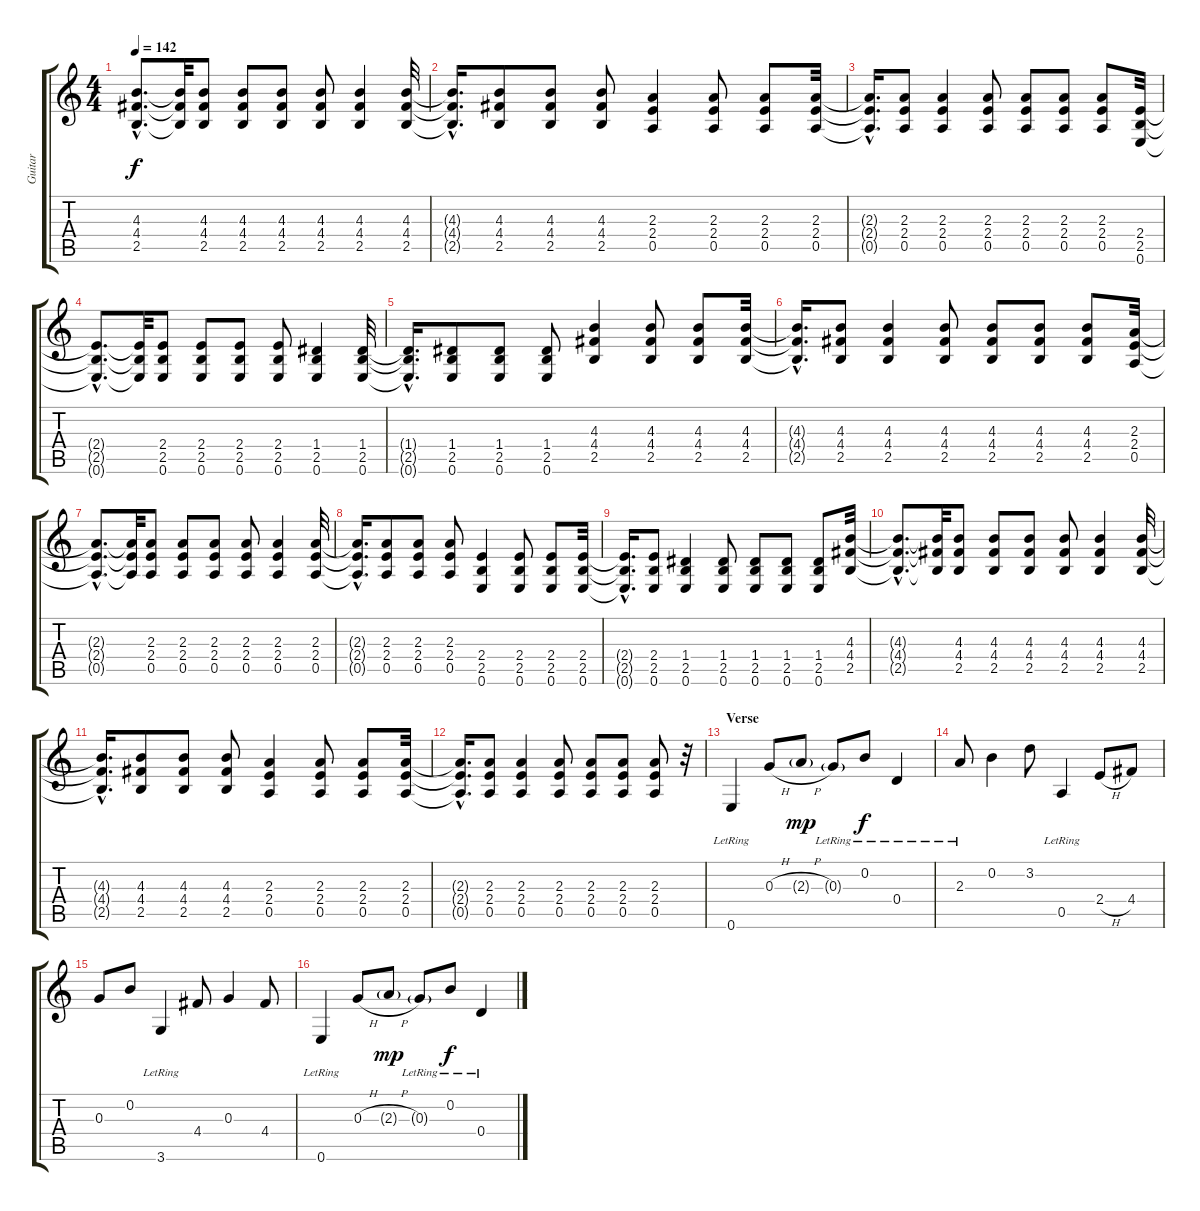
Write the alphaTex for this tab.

\track ("Guitar" "Guitar") {instrument acousticguitarnylon}
\staff {score tabs}
\tuning (E4 B3 G3 D3 A2 E2) {hide}
\ts (4 4)
\tempo 142
\clef g2
\ks c
(4.3{hac t} 4.4{hac t} 2.5{hac t}).8{d dy f} (4.3{t} 4.4{t} 2.5{t}).32 (4.3 4.4 2.5).8 (4.3 4.4 2.5).8 (4.3 4.4 2.5).8 (4.3 4.4 2.5).8 (4.3 4.4 2.5).4 (4.3 4.4 2.5).32 |
(4.3{hac t} 4.4{hac t} 2.5{hac t}).16{d} (4.3 4.4 2.5).8 (4.3 4.4 2.5).8 (4.3 4.4 2.5).8 (2.3 2.4 0.5).4 (2.3 2.4 0.5).8 (2.3 2.4 0.5).8 (2.3 2.4 0.5).32 |
(2.3{hac t} 2.4{hac t} 0.5{hac t}).16{d} (2.3 2.4 0.5).8 (2.3 2.4 0.5).4 (2.3 2.4 0.5).8 (2.3 2.4 0.5).8 (2.3 2.4 0.5).8 (2.3 2.4 0.5).8 (2.4 2.5 0.6).32 |
(2.4{hac t} 2.5{hac t} 0.6{hac t}).8{d} (2.4{t} 2.5{t} 0.6{t}).32 (2.4 2.5 0.6).8 (2.4 2.5 0.6).8 (2.4 2.5 0.6).8 (2.4 2.5 0.6).8 (1.4 2.5 0.6).4 (1.4 2.5 0.6).32 |
(1.4{hac t} 2.5{hac t} 0.6{hac t}).16{d} (1.4 2.5 0.6).8 (1.4 2.5 0.6).8 (1.4 2.5 0.6).8 (4.3 4.4 2.5).4 (4.3 4.4 2.5).8 (4.3 4.4 2.5).8 (4.3 4.4 2.5).32 |
(4.3{hac t} 4.4{hac t} 2.5{hac t}).16{d} (4.3 4.4 2.5).8 (4.3 4.4 2.5).4 (4.3 4.4 2.5).8 (4.3 4.4 2.5).8 (4.3 4.4 2.5).8 (4.3 4.4 2.5).8 (2.3 2.4 0.5).32 |
(2.3{hac t} 2.4{hac t} 0.5{hac t}).8{d} (2.3{t} 2.4{t} 0.5{t}).32 (2.3 2.4 0.5).8 (2.3 2.4 0.5).8 (2.3 2.4 0.5).8 (2.3 2.4 0.5).8 (2.3 2.4 0.5).4 (2.3 2.4 0.5).32 |
(2.3{hac t} 2.4{hac t} 0.5{hac t}).16{d} (2.3 2.4 0.5).8 (2.3 2.4 0.5).8 (2.3 2.4 0.5).8 (2.4 2.5 0.6).4 (2.4 2.5 0.6).8 (2.4 2.5 0.6).8 (2.4 2.5 0.6).32 |
(2.4{hac t} 2.5{hac t} 0.6{hac t}).16{d} (2.4 2.5 0.6).8 (1.4 2.5 0.6).4 (1.4 2.5 0.6).8 (1.4 2.5 0.6).8 (1.4 2.5 0.6).8 (1.4 2.5 0.6).8 (4.3 4.4 2.5).32 |
(4.3{hac t} 4.4{hac t} 2.5{hac t}).8{d} (4.3{t} 4.4{t} 2.5{t}).32 (4.3 4.4 2.5).8 (4.3 4.4 2.5).8 (4.3 4.4 2.5).8 (4.3 4.4 2.5).8 (4.3 4.4 2.5).4 (4.3 4.4 2.5).32 |
(4.3{hac t} 4.4{hac t} 2.5{hac t}).16{d} (4.3 4.4 2.5).8 (4.3 4.4 2.5).8 (4.3 4.4 2.5).8 (2.3 2.4 0.5).4 (2.3 2.4 0.5).8 (2.3 2.4 0.5).8 (2.3 2.4 0.5).32 |
(2.3{hac t} 2.4{hac t} 0.5{hac t}).16{d} (2.3 2.4 0.5).8 (2.3 2.4 0.5).4 (2.3 2.4 0.5).8 (2.3 2.4 0.5).8 (2.3 2.4 0.5).8 (2.3 2.4 0.5).8 r.32 |
\section ("" "Verse")
0.6{lr}.4 0.3{h}.8 2.3{h g}.8{dy mp} 0.3{g lr}.8 0.2{lr}.8{dy f} 0.4{lr}.4 |
2.3{lr}.8 0.2.4 3.2.8 0.5{lr}.4 2.4{h}.8 4.4.8 |
0.3.8 0.2.8 3.6{lr}.4 4.4.8 0.3.4 4.4.8 |
0.6{lr}.4 0.3{h}.8 2.3{h g}.8{dy mp} 0.3{g lr}.8 0.2{lr}.8{dy f} 0.4{lr}.4
